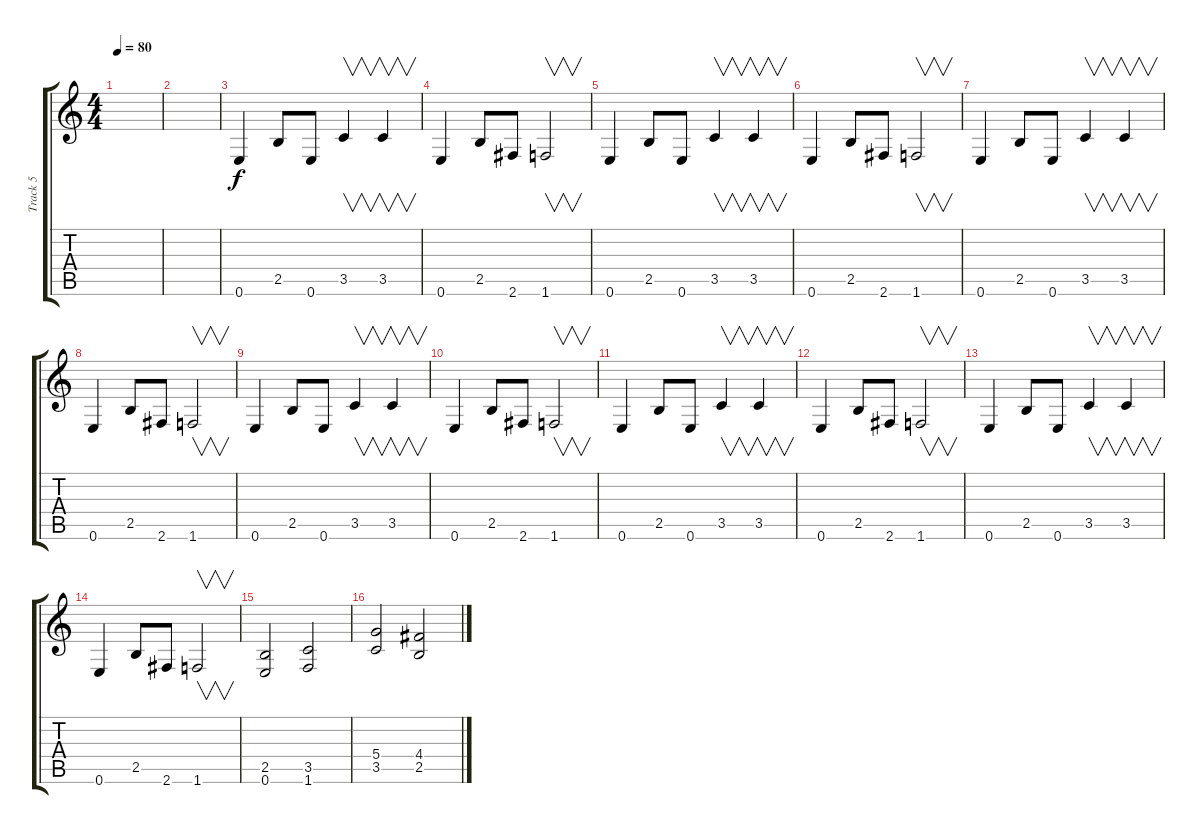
\track ("Track 5" "Track 5") {instrument distortionguitar}
\staff {score tabs}
\tuning (E4 B3 G3 D3 A2 E2) {hide}
\ts (4 4)
\tempo 80
\clef g2
\ks c
|
|
0.6.4 2.5.8 0.6.8 3.5.4{v} 3.5.4{v} |
0.6.4 2.5.8 2.6.8 1.6.2{v} |
0.6.4 2.5.8 0.6.8 3.5.4{v} 3.5.4{v} |
0.6.4 2.5.8 2.6.8 1.6.2{v} |
0.6.4 2.5.8 0.6.8 3.5.4{v} 3.5.4{v} |
0.6.4 2.5.8 2.6.8 1.6.2{v} |
0.6.4 2.5.8 0.6.8 3.5.4{v} 3.5.4{v} |
0.6.4 2.5.8 2.6.8 1.6.2{v} |
0.6.4 2.5.8 0.6.8 3.5.4{v} 3.5.4{v} |
0.6.4 2.5.8 2.6.8 1.6.2{v} |
0.6.4 2.5.8 0.6.8 3.5.4{v} 3.5.4{v} |
0.6.4 2.5.8 2.6.8 1.6.2{v} |
(2.5 0.6).2 (3.5 1.6).2 |
(5.4 3.5).2 (4.4 2.5).2
